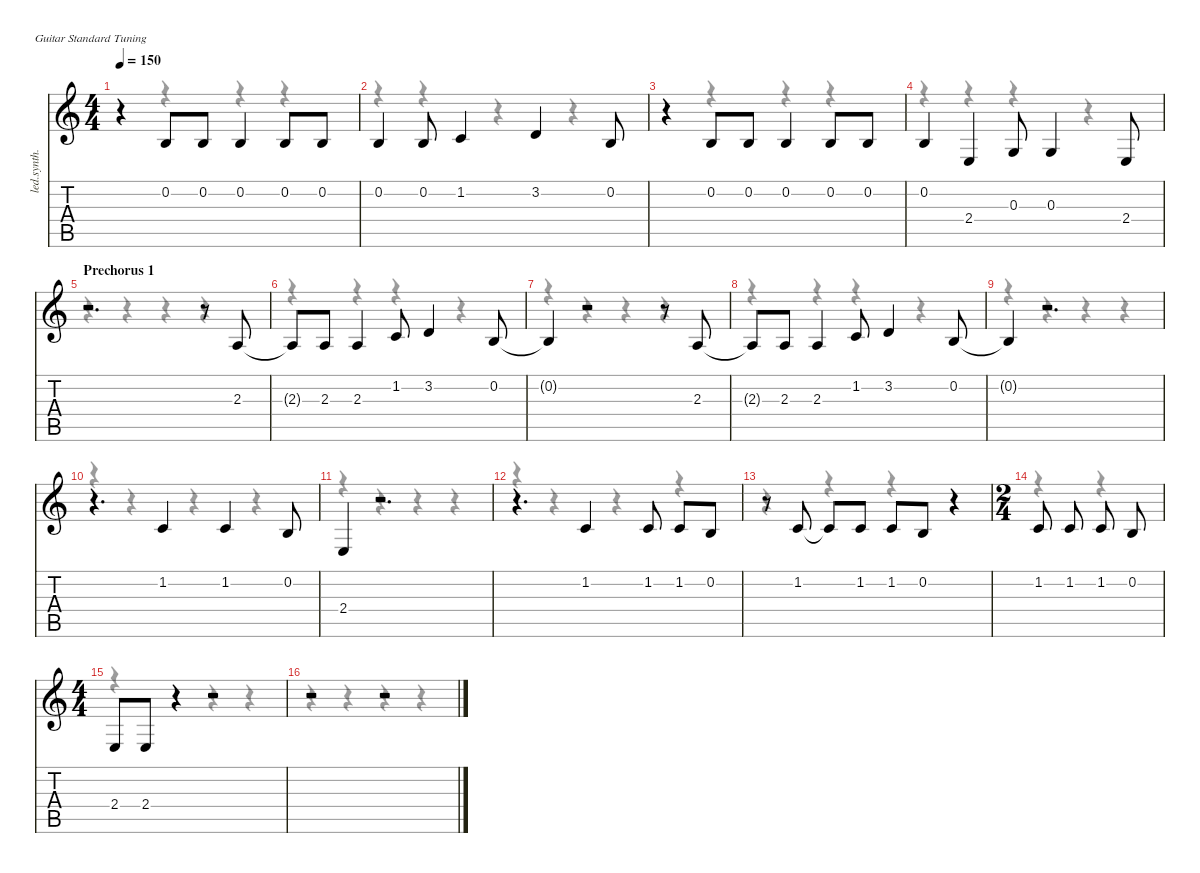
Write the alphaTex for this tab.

\defaultSystemsLayout 4
\hideDynamics
\bracketExtendMode nobrackets
\otherSystemsTrackNameOrientation horizontal
\track ("Vocal" "led.synth.") {instrument lead6voice}
\staff {score tabs}
\tuning (E4 B3 G3 D3 A2 E2)
\voice
\ts (4 4)
\tempo 150
\clef g2
\ks c
r.4{dy f beam Up} 0.2.8{beam Up} 0.2.8{beam Up} 0.2.4{beam Up} 0.2.8{beam Up} 0.2.8{beam Up} |
0.2.4{beam Up} 0.2.8{beam Up} 1.2.4{beam Up} 3.2.4{beam Up} 0.2.8{beam Up} |
r.4{beam Up} 0.2.8{beam Up} 0.2.8{beam Up} 0.2.4{beam Up} 0.2.8{beam Up} 0.2.8{beam Up} |
0.2.4{beam Up} 2.4.4{beam Up} 0.3.8{beam Up} 0.3.4{beam Up} 2.4.8{beam Up} |
\section ("" "Prechorus 1")
r.2{d beam Up} r.8{beam Up} 2.3.8{beam Up} |
2.3{t}.8{beam Up} 2.3.8{beam Up} 2.3.4{beam Up} 1.2.8{beam Up} 3.2.4{beam Up} 0.2.8{beam Up} |
0.2{t}.4{beam Up} r.2{beam Up} r.8{beam Up} 2.3.8{beam Up} |
2.3{t}.8{beam Up} 2.3.8{beam Up} 2.3.4{beam Up} 1.2.8{beam Up} 3.2.4{beam Up} 0.2.8{beam Up} |
0.2{t}.4{beam Up} r.2{d beam Up} |
r.4{d beam Up} 1.2.4{beam Up} 1.2.4{beam Up} 0.2.8{beam Up} |
2.4.4{beam Up} r.2{d beam Up} |
r.4{d beam Up} 1.2.4{beam Up} 1.2.8{beam Up} 1.2.8{beam Up} 0.2.8{beam Up} |
r.8{beam Up} 1.2.8{beam Up} 1.2{t}.8{beam Up} 1.2.8{beam Up} 1.2.8{beam Up} 0.2.8{beam Up} r.4{beam Up} |
\ts (2 4)
\beaming (8 1 1 1 1)
1.2.8{beam Up} 1.2.8{beam Up} 1.2.8{beam Up} 0.2.8{beam Up} |
\ts (4 4)
\beaming (8 2 2 2 2)
2.4.8{beam Up} 2.4.8{beam Up} r.4{beam Up} r.2{beam Up} |
r.2{beam Up} r.2{beam Up}
\voice
\clef g2
\ottava regular
\simile none
\ks c
r.4{dy mf beam Down} r.4{beam Down} r.4{beam Down} r.4{beam Down} |
r.4{beam Down} r.4{beam Down} r.4{beam Down} r.4{beam Down} |
r.4{beam Down} r.4{beam Down} r.4{beam Down} r.4{beam Down} |
r.4{beam Down} r.4{beam Down} r.4{beam Down} r.4{beam Down} |
r.4{beam Down} r.4{beam Down} r.4{beam Down} r.4{beam Down} |
r.4{beam Down} r.4{beam Down} r.4{beam Down} r.4{beam Down} |
r.4{beam Down} r.4{beam Down} r.4{beam Down} r.4{beam Down} |
r.4{beam Down} r.4{beam Down} r.4{beam Down} r.4{beam Down} |
r.4{beam Down} r.4{beam Down} r.4{beam Down} r.4{beam Down} |
r.4{beam Down} r.4{beam Down} r.4{beam Down} r.4{beam Down} |
r.4{beam Down} r.4{beam Down} r.4{beam Down} r.4{beam Down} |
r.4{beam Down} r.4{beam Down} r.4{beam Down} r.4{beam Down} |
r.4{beam Down} r.4{beam Down} r.4{beam Down} r.4{beam Down} |
r.4{beam Down} r.4{beam Down} |
r.4{beam Down} r.4{beam Down} r.4{beam Down} r.4{beam Down} |
r.4{beam Down} r.4{beam Down} r.4{beam Down} r.4{beam Down}
